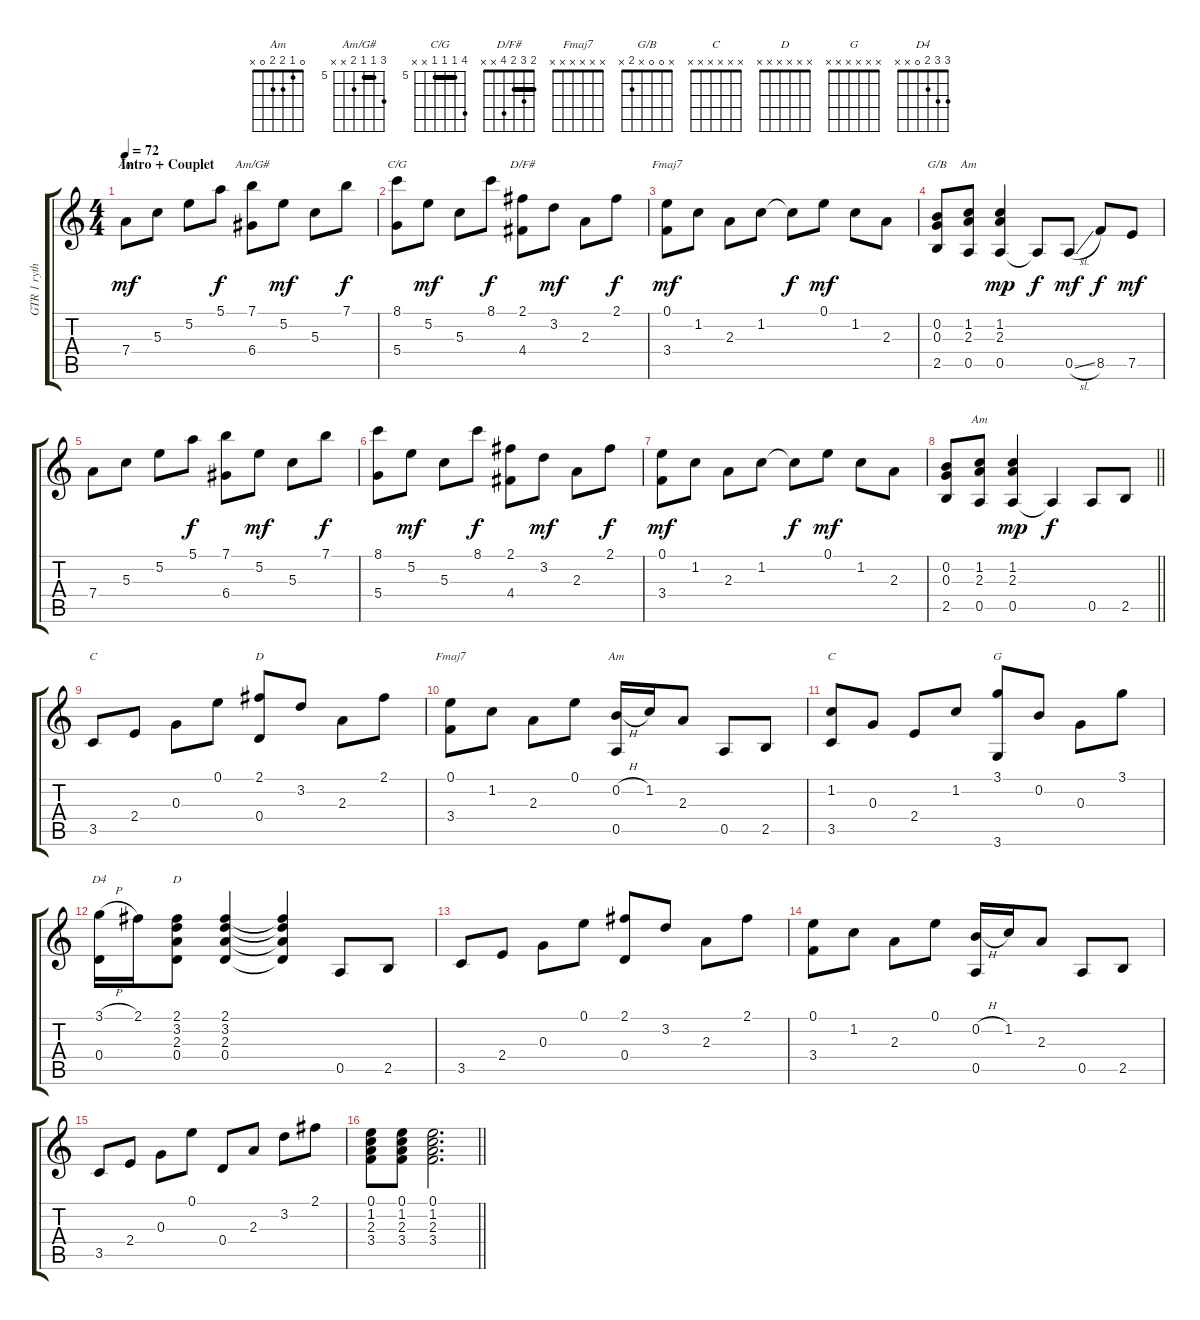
\track ("GTR 1 rythm Classique" "GTR 1 ryth") {instrument acousticguitarnylon}
\staff {score tabs}
\tuning (E4 B3 G3 D3 A2 E2) {hide}
\chord ("Am" 5 5 5 7 x x) {firstfret 5 barre 5}
\chord ("Am/G#" 7 5 5 6 x x) {firstfret 5 barre 5}
\chord ("C/G" 8 5 5 5 x x) {firstfret 5 barre 5}
\chord ("D/F#" 2 3 2 4 x x) {barre 2}
\chord ("Fmaj7" 0 1 2 3 x x)
\chord ("G/B" x 0 0 x 2 x)
\chord ("Am" x 1 2 x 0 x)
\chord ("Am" x x x x x x)
\chord ("C" 0 1 0 2 3 x)
\chord ("D" 2 3 2 0 x x)
\chord ("Fmaj7" x x x x x x)
\chord ("Am" 0 1 2 2 0 x)
\chord ("C" x x x x x x)
\chord ("G" x x x x x x)
\chord ("D4" 3 3 2 0 x x)
\chord ("D" x x x x x x)
\ts (4 4)
\section ("" "Intro + Couplet")
\tempo 72
\clef g2
\ks c
7.4.8{ch "Am" dy mf instrument acousticguitarnylon} 5.3.8 5.2.8 5.1.8{dy f} (7.1 6.4).8{ch "Am/G#"} 5.2.8{dy mf} 5.3.8 7.1.8{dy f} |
(8.1 5.4).8{ch "C/G"} 5.2.8{dy mf} 5.3.8 8.1.8{dy f} (2.1 4.4).8{ch "D/F#"} 3.2.8{dy mf} 2.3.8 2.1.8{dy f} |
(0.1 3.4).8{ch "Fmaj7" dy mf} 1.2.8 2.3.8 1.2.8 1.2{t}.8{dy f} 0.1.8{dy mf} 1.2.8 2.3.8 |
(0.2 0.3 2.5).8{ch "G/B"} (1.2 2.3 0.5).8{ch "Am"} (1.2 2.3 0.5).4{dy mp} 0.5{t}.8{dy f} 0.5{sl}.8{dy mf} 8.5.8{dy f} 7.5.8{dy mf} |
7.4.8 5.3.8 5.2.8 5.1.8{dy f} (7.1 6.4).8 5.2.8{dy mf} 5.3.8 7.1.8{dy f} |
(8.1 5.4).8 5.2.8{dy mf} 5.3.8 8.1.8{dy f} (2.1 4.4).8 3.2.8{dy mf} 2.3.8 2.1.8{dy f} |
(0.1 3.4).8{dy mf} 1.2.8 2.3.8 1.2.8 1.2{t}.8{dy f} 0.1.8{dy mf} 1.2.8 2.3.8 |
\barLineRight lightlight
(0.2 0.3 2.5).8 (1.2 2.3 0.5).8{ch "Am"} (1.2 2.3 0.5).4{dy mp} 0.5{t}.4{dy f} 0.5.8 2.5.8 |
3.5.8{ch "C"} 2.4.8 0.3.8 0.1.8 (2.1 0.4).8{ch "D"} 3.2.8 2.3.8 2.1.8 |
(0.1 3.4).8{ch "Fmaj7"} 1.2.8 2.3.8 0.1.8 (0.2{h} 0.5).16{ch "Am"} 1.2.16 2.3.8 0.5.8 2.5.8 |
(1.2 3.5).8{ch "C"} 0.3.8 2.4.8 1.2.8 (3.1 3.6).8{ch "G"} 0.2.8 0.3.8 3.1.8 |
(3.1{h} 0.4).16{ch "D4"} 2.1.16 (2.1 3.2 2.3 0.4).8{ch "D"} (2.1 3.2 2.3 0.4).4 (2.1{t} 3.2{t} 2.3{t} 0.4{t}).4 0.5.8 2.5.8 |
3.5.8 2.4.8 0.3.8 0.1.8 (2.1 0.4).8 3.2.8 2.3.8 2.1.8 |
(0.1 3.4).8 1.2.8 2.3.8 0.1.8 (0.2{h} 0.5).16 1.2.16 2.3.8 0.5.8 2.5.8 |
3.5.8 2.4.8 0.3.8 0.1.8 0.4.8 2.3.8 3.2.8 2.1.8 |
\barLineRight lightlight
(0.1 1.2 2.3 3.4).8 (0.1 1.2 2.3 3.4).8 (0.1 1.2 2.3 3.4).2{d}
